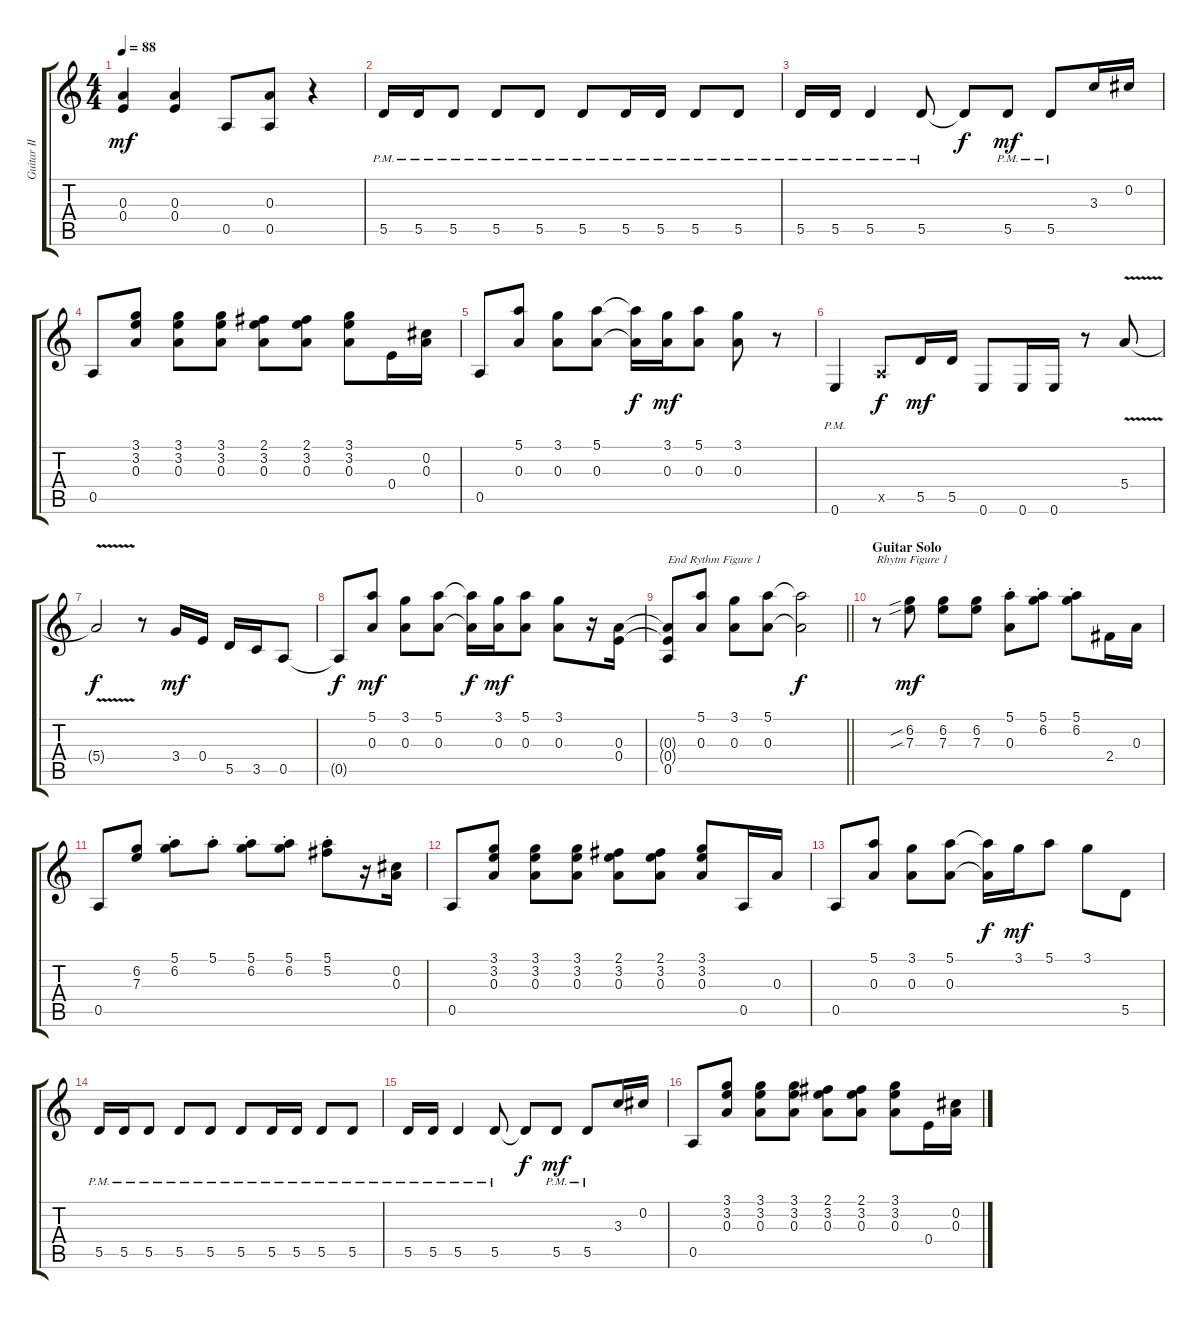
\track ("Guitar II" "Guitar II") {instrument distortionguitar}
\staff {score tabs}
\tuning (E4 Db4 A3 E3 A2 E2) {hide}
\ts (4 4)
\tempo 88
\clef g2
\ks c
(0.3 0.4).4{dy mf} (0.3 0.4).4 0.5.8 (0.3 0.5).8 r.4 |
5.5{pm}.16 5.5{pm}.16 5.5{pm}.8 5.5{pm}.8 5.5{pm}.8 5.5{pm}.8 5.5{pm}.16 5.5{pm}.16 5.5{pm}.8 5.5{pm}.8 |
5.5{pm}.16 5.5{pm}.16 5.5{pm}.4 5.5{pm}.8 5.5{t}.8{dy f} 5.5{pm}.8{dy mf} 5.5{pm}.8 3.3.16 0.2.16 |
0.5.8 (3.1 3.2 0.3).8 (3.1 3.2 0.3).8 (3.1 3.2 0.3).8 (2.1 3.2 0.3).8 (2.1 3.2 0.3).8 (3.1 3.2 0.3).8 0.4.16 (0.2 0.3).16 |
0.5.8 (5.1 0.3).8 (3.1 0.3).8 (5.1 0.3).8 (5.1{t} 0.3{t}).16{dy f} (3.1 0.3).16{dy mf} (5.1 0.3).8 (3.1 0.3).8 r.8 |
0.6{pm}.4 0.5{x}.8{dy f} 5.5.16{dy mf} 5.5.16 0.6.8 0.6.16 0.6.16 r.8 5.4{v}.8 |
5.4{t}.2{dy f} r.8 3.4.16{dy mf} 0.4.16 5.5.16 3.5.16 0.5.8 |
0.5{t}.8{dy f} (5.1 0.3).8{dy mf} (3.1 0.3).8 (5.1 0.3).8 (5.1{t} 0.3{t}).16{dy f} (3.1 0.3).16{dy mf} (5.1 0.3).8 (3.1 0.3).8 r.16 (0.3 0.4).16 |
\barLineRight lightlight
(0.3{t} 0.4{t} 0.5).8{txt "End Rythm Figure 1"} (5.1 0.3).8 (3.1 0.3).8 (5.1 0.3).8 (5.1{t} 0.3{t}).2{dy f} |
\section ("" "Guitar Solo")
r.8{txt "Rhytm Figure 1"} (6.2{sib} 7.3{sib}).8{dy mf} (6.2 7.3).8 (6.2 7.3).8 (5.1{st} 0.3{st}).8 (5.1{st} 6.2{st}).8 (5.1{st} 6.2{st}).8 2.4.16 0.3.16 |
0.5.8 (6.2 7.3).8 (5.1{st} 6.2{st}).8 5.1{st}.8 (5.1{st} 6.2{st}).8 (5.1{st} 6.2{st}).8 (5.1{st} 5.2{st}).8 r.16 (0.2 0.3).16 |
0.5.8 (3.1 3.2 0.3).8 (3.1 3.2 0.3).8 (3.1 3.2 0.3).8 (2.1 3.2 0.3).8 (2.1 3.2 0.3).8 (3.1 3.2 0.3).8 0.5.16 0.3.16 |
0.5.8 (5.1 0.3).8 (3.1 0.3).8 (5.1 0.3).8 (5.1{t} 0.3{t}).16{dy f} 3.1.16{dy mf} 5.1.8 3.1.8 5.5.8 |
5.5{pm}.16 5.5{pm}.16 5.5{pm}.8 5.5{pm}.8 5.5{pm}.8 5.5{pm}.8 5.5{pm}.16 5.5{pm}.16 5.5{pm}.8 5.5{pm}.8 |
5.5{pm}.16 5.5{pm}.16 5.5{pm}.4 5.5{pm}.8 5.5{t}.8{dy f} 5.5{pm}.8{dy mf} 5.5{pm}.8 3.3.16 0.2.16 |
0.5.8 (3.1 3.2 0.3).8 (3.1 3.2 0.3).8 (3.1 3.2 0.3).8 (2.1 3.2 0.3).8 (2.1 3.2 0.3).8 (3.1 3.2 0.3).8 0.4.16 (0.2 0.3).16
